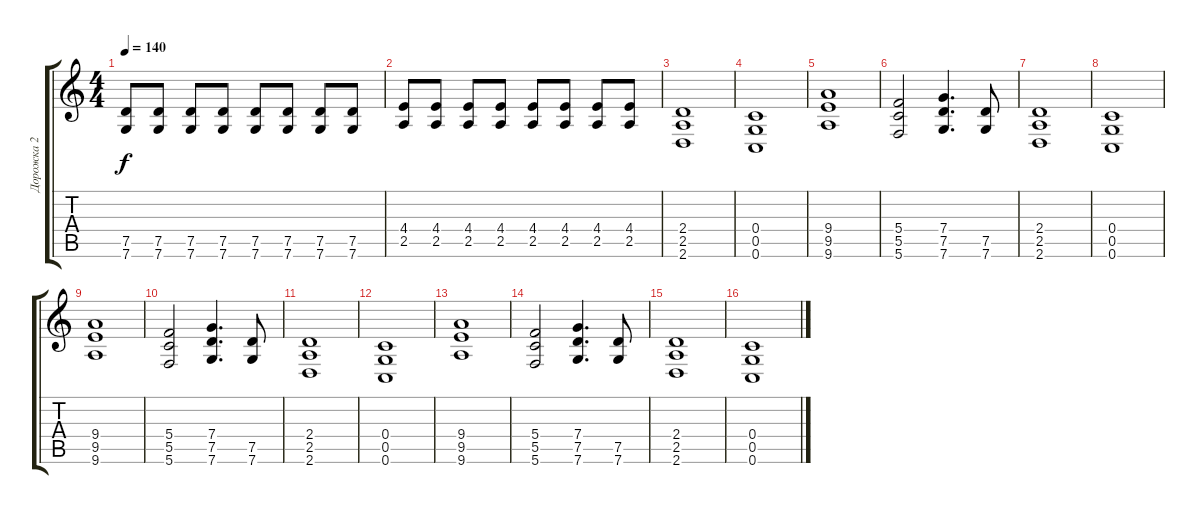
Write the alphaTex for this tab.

\track ("Дорожка 2" "Дорожка 2") {instrument overdrivenguitar}
\staff {score tabs}
\tuning (D4 A3 F3 C3 G2 C2) {hide}
\ts (4 4)
\tempo 140
\clef g2
\ks c
(7.5 7.6).8{dy f} (7.5 7.6).8 (7.5 7.6).8 (7.5 7.6).8 (7.5 7.6).8 (7.5 7.6).8 (7.5 7.6).8 (7.5 7.6).8 |
(4.4 2.5).8 (4.4 2.5).8 (4.4 2.5).8 (4.4 2.5).8 (4.4 2.5).8 (4.4 2.5).8 (4.4 2.5).8 (4.4 2.5).8 |
(2.4 2.5 2.6).1 |
(0.4 0.5 0.6).1 |
(9.4 9.5 9.6).1 |
(5.4 5.5 5.6).2 (7.4 7.5 7.6).4{d} (7.5 7.6).8 |
(2.4 2.5 2.6).1 |
(0.4 0.5 0.6).1 |
(9.4 9.5 9.6).1 |
(5.4 5.5 5.6).2 (7.4 7.5 7.6).4{d} (7.5 7.6).8 |
(2.4 2.5 2.6).1 |
(0.4 0.5 0.6).1 |
(9.4 9.5 9.6).1 |
(5.4 5.5 5.6).2 (7.4 7.5 7.6).4{d} (7.5 7.6).8 |
(2.4 2.5 2.6).1 |
(0.4 0.5 0.6).1
